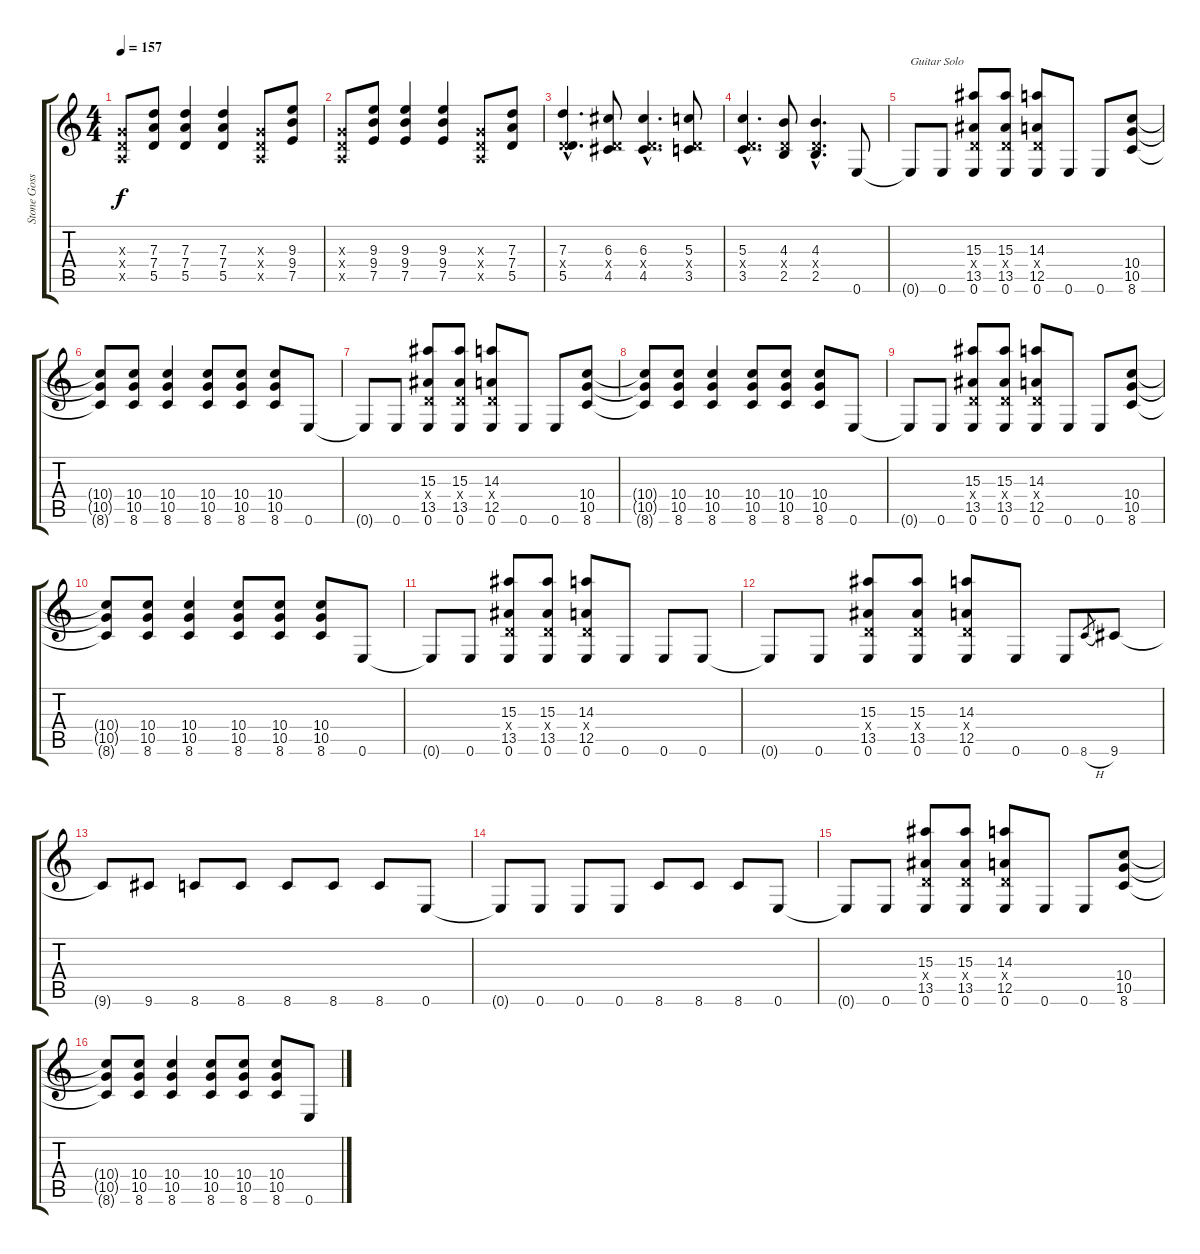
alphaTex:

\track ("Stone Gossard" "Stone Goss") {instrument overdrivenguitar}
\staff {score tabs}
\tuning (E4 B3 G3 D3 A2 E2) {hide}
\ts (4 4)
\tempo 157
\clef g2
\ks c
(0.3{x} 0.4{x} 0.5{x}).8{dy f} (7.3 7.4 5.5).8 (7.3 7.4 5.5).4 (7.3 7.4 5.5).4 (0.3{x} 0.4{x} 0.5{x}).8 (9.3 9.4 7.5).8 |
(0.3{x} 0.4{x} 0.5{x}).8 (9.3 9.4 7.5).8 (9.3 9.4 7.5).4 (9.3 9.4 7.5).4 (0.3{x} 0.4{x} 0.5{x}).8 (7.3 7.4 5.5).8 |
(7.3{hac} 0.4{hac x} 5.5{hac}).4{d} (6.3 0.4{x} 4.5).8 (6.3{hac} 0.4{hac x} 4.5{hac}).4{d} (5.3 0.4{x} 3.5).8 |
(5.3{hac} 0.4{hac x} 3.5{hac}).4{d} (4.3 0.4{x} 2.5).8 (4.3{hac} 0.4{hac x} 2.5{hac}).4{d} 0.6.8 |
0.6{t}.8{txt "Guitar Solo"} 0.6.8 (15.3 0.4{x} 13.5 0.6).8 (15.3 0.4{x} 13.5 0.6).8 (14.3 0.4{x} 12.5 0.6).8 0.6.8 0.6.8 (10.4 10.5 8.6).8 |
(10.4{t} 10.5{t} 8.6{t}).8 (10.4 10.5 8.6).8 (10.4 10.5 8.6).4 (10.4 10.5 8.6).8 (10.4 10.5 8.6).8 (10.4 10.5 8.6).8 0.6.8 |
0.6{t}.8 0.6.8 (15.3 0.4{x} 13.5 0.6).8 (15.3 0.4{x} 13.5 0.6).8 (14.3 0.4{x} 12.5 0.6).8 0.6.8 0.6.8 (10.4 10.5 8.6).8 |
(10.4{t} 10.5{t} 8.6{t}).8 (10.4 10.5 8.6).8 (10.4 10.5 8.6).4 (10.4 10.5 8.6).8 (10.4 10.5 8.6).8 (10.4 10.5 8.6).8 0.6.8 |
0.6{t}.8 0.6.8 (15.3 0.4{x} 13.5 0.6).8 (15.3 0.4{x} 13.5 0.6).8 (14.3 0.4{x} 12.5 0.6).8 0.6.8 0.6.8 (10.4 10.5 8.6).8 |
(10.4{t} 10.5{t} 8.6{t}).8 (10.4 10.5 8.6).8 (10.4 10.5 8.6).4 (10.4 10.5 8.6).8 (10.4 10.5 8.6).8 (10.4 10.5 8.6).8 0.6.8 |
0.6{t}.8 0.6.8 (15.3 0.4{x} 13.5 0.6).8 (15.3 0.4{x} 13.5 0.6).8 (14.3 0.4{x} 12.5 0.6).8 0.6.8 0.6.8 0.6.8 |
0.6{t}.8 0.6.8 (15.3 0.4{x} 13.5 0.6).8 (15.3 0.4{x} 13.5 0.6).8 (14.3 0.4{x} 12.5 0.6).8 0.6.8 0.6.8 8.6{h}.8{gr} 9.6.8 |
9.6{t}.8 9.6.8 8.6.8 8.6.8 8.6.8 8.6.8 8.6.8 0.6.8 |
0.6{t}.8 0.6.8 0.6.8 0.6.8 8.6.8 8.6.8 8.6.8 0.6.8 |
0.6{t}.8 0.6.8 (15.3 0.4{x} 13.5 0.6).8 (15.3 0.4{x} 13.5 0.6).8 (14.3 0.4{x} 12.5 0.6).8 0.6.8 0.6.8 (10.4 10.5 8.6).8 |
(10.4{t} 10.5{t} 8.6{t}).8 (10.4 10.5 8.6).8 (10.4 10.5 8.6).4 (10.4 10.5 8.6).8 (10.4 10.5 8.6).8 (10.4 10.5 8.6).8 0.6.8
